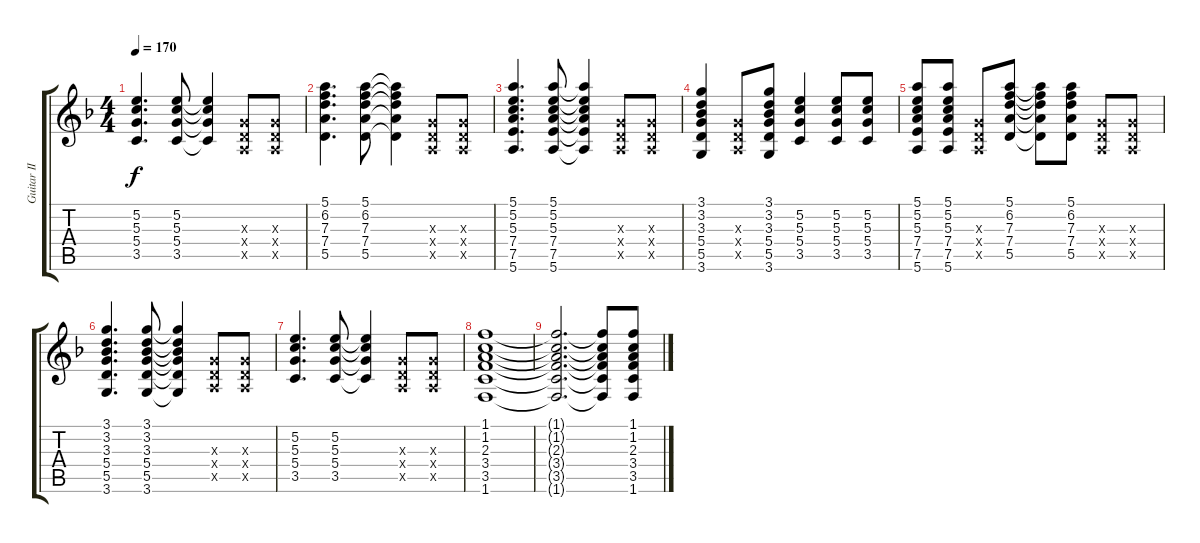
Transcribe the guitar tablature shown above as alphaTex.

\track ("Guitar II (Nakano Azusa)" "Guitar II ") {instrument overdrivenguitar}
\staff {score tabs}
\tuning (E4 B3 G3 D3 A2 E2) {hide}
\ts (4 4)
\tempo 170
\clef g2
\ks f
(5.2 5.3 5.4 3.5).4{d dy f} (5.2 5.3 5.4 3.5).8 (5.2{t} 5.3{t} 5.4{t} 3.5{t}).4 (0.3{x} 0.4{x} 0.5{x}).8 (0.3{x} 0.4{x} 0.5{x}).8 |
(5.1 6.2 7.3 7.4 5.5).4{d} (5.1 6.2 7.3 7.4 5.5).8 (5.1{t} 6.2{t} 7.3{t} 7.4{t} 5.5{t}).4 (0.3{x} 0.4{x} 0.5{x}).8 (0.3{x} 0.4{x} 0.5{x}).8 |
(5.1 5.2 5.3 7.4 7.5 5.6).4{d} (5.1 5.2 5.3 7.4 7.5 5.6).8 (5.1{t} 5.2{t} 5.3{t} 7.4{t} 7.5{t} 5.6{t}).4 (0.3{x} 0.4{x} 0.5{x}).8 (0.3{x} 0.4{x} 0.5{x}).8 |
(3.1 3.2 3.3 5.4 5.5 3.6).4 (0.3{x} 0.4{x} 0.5{x}).8 (3.1 3.2 3.3 5.4 5.5 3.6).8 (5.2 5.3 5.4 3.5).4 (5.2 5.3 5.4 3.5).8 (5.2 5.3 5.4 3.5).8 |
(5.1 5.2 5.3 7.4 7.5 5.6).8 (5.1 5.2 5.3 7.4 7.5 5.6).8 (0.3{x} 0.4{x} 0.5{x}).8 (5.1 6.2 7.3 7.4 5.5).8 (5.1{t} 6.2{t} 7.3{t} 7.4{t} 5.5{t}).8 (5.1 6.2 7.3 7.4 5.5).8 (0.3{x} 0.4{x} 0.5{x}).8 (0.3{x} 0.4{x} 0.5{x}).8 |
(3.1 3.2 3.3 5.4 5.5 3.6).4{d} (3.1 3.2 3.3 5.4 5.5 3.6).8 (3.1{t} 3.2{t} 3.3{t} 5.4{t} 5.5{t} 3.6{t}).4 (0.3{x} 0.4{x} 0.5{x}).8 (0.3{x} 0.4{x} 0.5{x}).8 |
(5.2 5.3 5.4 3.5).4{d} (5.2 5.3 5.4 3.5).8 (5.2{t} 5.3{t} 5.4{t} 3.5{t}).4 (0.3{x} 0.4{x} 0.5{x}).8 (0.3{x} 0.4{x} 0.5{x}).8 |
(1.1 1.2 2.3 3.4 3.5 1.6).1 |
(1.1{t} 1.2{t} 2.3{t} 3.4{t} 3.5{t} 1.6{t}).2{d} (1.1{t} 1.2{t} 2.3{t} 3.4{t} 3.5{t} 1.6{t}).8 (1.1 1.2 2.3 3.4 3.5 1.6).8
